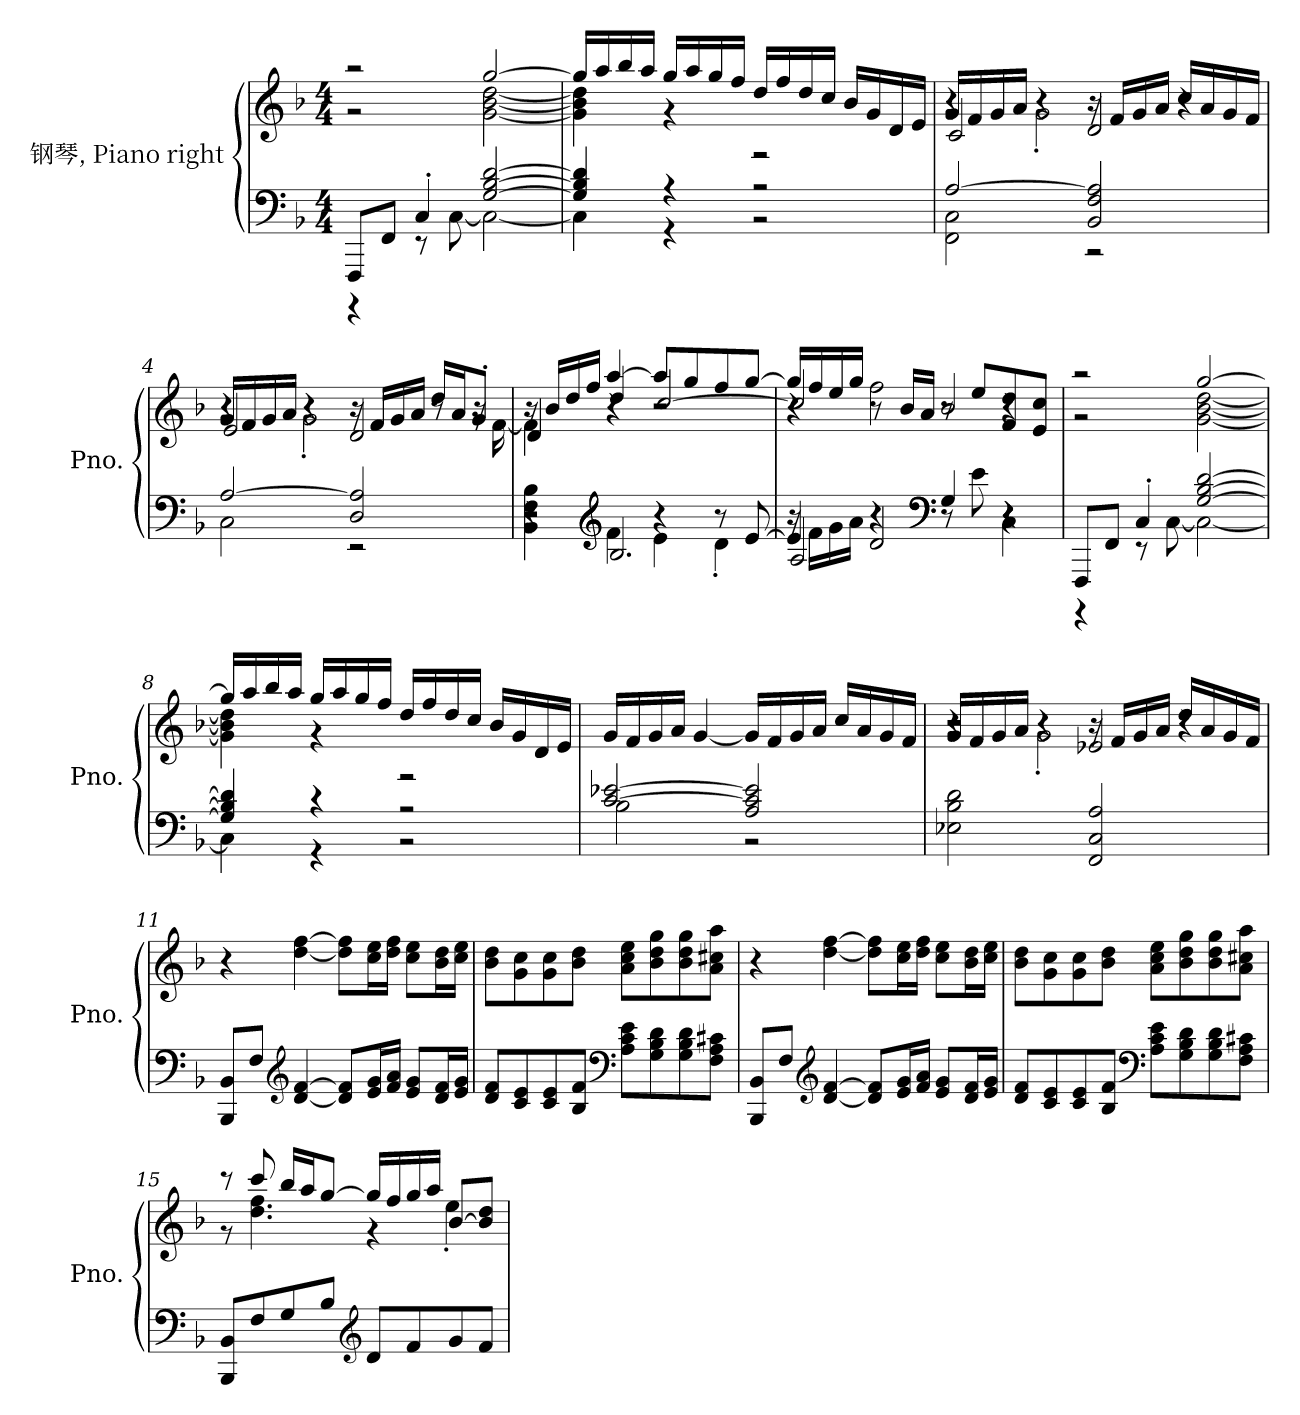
**kern	**kern
*part1	*part1
*staff2	*staff1
*I"钢琴, Piano right	*
*I'Pno.	*
*clefF4	*clefG2
*k[b-]	*k[b-]
*M4/4	*M4/4
*MM91	*MM91
=1	=1
*^	*^
8FFF/L	4r	2r	2r
8FF/J	.	.	.
4C'/	8r	.	.
.	[8C\	.	.
*	*	*MM71	*
[2G/ [2B-/ [2d/	2C\_	[2gg/	[2g\ [2b-\ [2dd\
=2	=2	=2	=2
*	*	*MM99	*
4G/] 4B-/] 4d/]	4C\]	16gg/LL]	4g\] 4b-\] 4dd\]
.	.	16aa/	.
.	.	16bb-/	.
*	*	*MM104	*
.	.	16aa/JJ	.
*	*	*MM107	*
4r	4r	16gg/LL	4r
*	*	*MM111	*
.	.	16aa/	.
.	.	16gg/	.
.	.	16ff/JJ	.
*	*	*MM109	*
2r	2r	16dd/LL	2r
*	*	*MM111	*
.	.	16ff/	.
.	.	16dd/	.
.	.	16cc/JJ	.
*	*	*MM109	*
.	.	16b-/LL	.
*	*	*MM111	*
.	.	16g/	.
.	.	16d/	.
.	.	16e/JJ	.
*	*	*v	*v
=3	=3	=3
*	*	*MM106
*	*	*^
*	*	*	*^
[2A/	2FF\ 2C\	16g/LL	4r	2c/
*	*	*MM104	*	*
.	.	16f/	.	.
*	*	*MM105	*	*
.	.	16g/	.	.
*	*	*MM106	*	*
.	.	16a/JJ	.	.
*	*	*MM104	*	*
.	.	4r	2g'\	.
2BB-/ 2F/ 2A/]	2r	16r	.	2d/
*	*	*MM106	*	*
.	.	16f/LL	.	.
*	*	*MM104	*	*
.	.	16g/	.	.
*	*	*MM107	*	*
.	.	16a/JJ	.	.
*	*	*MM104	*	*
.	.	16cc/LL	4r	.
*	*	*MM106	*	*
.	.	16a/	.	.
.	.	16g/	.	.
*	*	*MM108	*	*
.	.	16f/JJ	.	.
!!LO:LB:g=z	!!	!!
=4	=4	=4	=4	=4
*	*	*MM102	*	*
[2A/	2C\	16g/LL	4r	2e/
*	*	*MM101	*	*
.	.	16f/	.	.
*	*	*MM102	*	*
.	.	16g/	.	.
*	*	*MM105	*	*
.	.	16a/JJ	.	.
*	*	*MM101	*	*
.	.	4r	2g'\	.
2D/ 2A/]	2r	16r	.	2d/
*	*	*MM102	*	*
.	.	16f/LL	.	.
.	.	16g/	.	.
*	*	*MM105	*	*
.	.	16a/JJ	.	.
*	*	*MM99	*	*
.	.	16dd/LL	8r	.
*	*	*MM100	*	*
.	.	16a/J	.	.
.	.	8g'/J	16r	.
.	.	.	[16f\	.
*v	*v	*	*	*
=5	=5	=5	=5
*	*MM94	*	*
*^	*	*	*
*	*^	*	*	*
2r	4BB-\ 4F\ 4B-\	4r	16r	4f\]	4d/
*	*	*	*MM96	*	*
.	.	.	16b-/LL	.	.
*	*	*	*MM99	*	*
.	.	.	16dd/	.	.
*	*	*	*MM91	*	*
.	.	.	16ff/JJ	.	.
*clefG2	*	*	*	*	*
*	*	*	*MM92	*	*
.	4f\	2.B-/	[4aa/	4r	4dd/
*	*	*	*MM92	*	*
4r	4e\	.	8aa/L]	2r	[2cc/
*	*	*	*MM94	*	*
.	.	.	8gg/	.	.
*	*	*	*MM96	*	*
8r	4d'\	.	8ff/	.	.
[8e/	.	.	[8gg/J	.	.
=6	=6	=6	=6	=6	=6
*	*	*	*MM94	*	*
4e/]	16r	2A/	16gg/LL]	4r	2cc/]
*	*	*	*MM92	*	*
.	16f\LL	.	16ff/	.	.
*	*	*	*MM95	*	*
.	16g\	.	16ee/	.	.
.	16a\JJ	.	16gg/JJ	.	.
*	*	*	*MM88	*	*
2d/	4r	.	8r	2ff\	.
*	*	*	*MM93	*	*
.	.	.	16b-/LL	.	.
*	*	*	*MM94	*	*
.	.	.	16a/JJ	.	.
*clefF4	*	*	*	*	*
*	*	*	*MM92	*	*
.	8r	4G/	8r	.	2b-/
*	*	*	*MM89	*	*
.	8e\	.	8ee/L	.	.
*	*	*	*MM86	*	*
4r	4C\	4r	8f/ 8dd/	4r	.
.	.	.	8e/ 8cc/J	.	.
*v	*v	*v	*	*	*
*	*v	*v	*v
=7	=7
*	*MM91
*^	*^
8FFF/L	4r	2r	2r
8FF/J	.	.	.
4C'/	8r	.	.
.	[8C\	.	.
*	*	*MM71	*
[2G/ [2B-/ [2d/	2C\_	[2gg/	[2g\ [2b-\ [2dd\
!!LO:LB:g=z	!!
=8	=8	=8	=8
*	*	*MM99	*
4G/] 4B-/] 4d/]	4C\]	16gg/LL]	4g\] 4b-\] 4dd\]
.	.	16aa/	.
.	.	16bb-/	.
*	*	*MM104	*
.	.	16aa/JJ	.
*	*	*MM107	*
4r	4r	16gg/LL	4r
*	*	*MM111	*
.	.	16aa/	.
.	.	16gg/	.
.	.	16ff/JJ	.
*	*	*MM109	*
2r	2r	16dd/LL	2r
*	*	*MM111	*
.	.	16ff/	.
.	.	16dd/	.
.	.	16cc/JJ	.
*	*	*MM109	*
.	.	16b-/LL	.
*	*	*MM111	*
.	.	16g/	.
.	.	16d/	.
.	.	16e/JJ	.
*	*	*v	*v
=9	=9	=9
*	*	*MM102
[2c/ [2e-X/	2B-\	16g/LL
*	*	*MM104
.	.	16f/
.	.	16g/
*	*	*MM105
.	.	16a/JJ
*	*	*MM104
.	.	[4g/
2A/ 2c/] 2e-/]	2r	16g/LL]
*	*	*MM106
.	.	16f/
*	*	*MM104
.	.	16g/
*	*	*MM106
.	.	16a/JJ
*	*	*MM104
.	.	16cc/LL
*	*	*MM106
.	.	16a/
.	.	16g/
*	*	*MM107
.	.	16f/JJ
*v	*v	*
=10	=10
*	*MM102
*	*^
*	*	*^
2E-X\ 2B-\ 2d\	16g/LL	4r	2r
*	*MM101	*	*
.	16f/	.	.
*	*MM102	*	*
.	16g/	.	.
*	*MM104	*	*
.	16a/JJ	.	.
*	*MM101	*	*
.	4r	2g'\	.
2FF/ 2C/ 2A/	16r	.	2e-X/
*	*MM102	*	*
.	16f/LL	.	.
.	16g/	.	.
*	*MM105	*	*
.	16a/JJ	.	.
*	*MM99	*	*
.	16dd/LL	4r	.
*	*MM100	*	*
.	16a/	.	.
.	16g/	.	.
.	16f/JJ	.	.
*	*v	*v	*v
!!LO:LB:g=z
=11	=11
*	*MM88
8BBB-/ 8BB-/L	4r
8F/J	.
*clefG2	*
[4d/ [4f/	[4dd\ [4ff\
*	*MM100
8d/] 8f/]L	8dd\] 8ff\]L
*	*MM102
16e/ 16g/L	16cc\ 16ee\L
16f/ 16a/JJ	16dd\ 16ff\JJ
*	*MM100
8e/ 8g/L	8cc\ 8ee\L
*	*MM102
16d/ 16f/L	16b-\ 16dd\L
16e/ 16g/JJ	16cc\ 16ee\JJ
=12	=12
8d/ 8f/L	8b-\ 8dd\L
*	*MM100
8c/ 8e/	8g\ 8cc\
8c/ 8e/	8g\ 8cc\
*	*MM98
8B-/ 8f/J	8b-\ 8dd\J
*clefF4	*
8A\ 8c\ 8e\L	8a\ 8cc\ 8ee\L
*	*MM96
8G\ 8B-\ 8d\	8b-\ 8dd\ 8gg\
*	*MM94
8G\ 8B-\ 8d\	8b-\ 8dd\ 8gg\
*	*MM93
8F\ 8A\ 8c#X\J	8a\ 8cc#X\ 8aa\J
=13	=13
*	*MM86
8BBB-/ 8BB-/L	4r
8F/J	.
*clefG2	*
[4d/ [4f/	[4dd\ [4ff\
*	*MM100
8d/] 8f/]L	8dd\] 8ff\]L
*	*MM102
16e/ 16g/L	16cc\ 16ee\L
16f/ 16a/JJ	16dd\ 16ff\JJ
*	*MM100
8e/ 8g/L	8cc\ 8ee\L
*	*MM102
16d/ 16f/L	16b-\ 16dd\L
16e/ 16g/JJ	16cc\ 16ee\JJ
!!LO:LB:g=z
=14	=14
8d/ 8f/L	8b-\ 8dd\L
*	*MM99
8c/ 8e/	8g\ 8cc\
8c/ 8e/	8g\ 8cc\
*	*MM96
8B-/ 8f/J	8b-\ 8dd\J
*clefF4	*
8A\ 8c\ 8e\L	8a\ 8cc\ 8ee\L
*	*MM91
8G\ 8B-\ 8d\	8b-\ 8dd\ 8gg\
*	*MM89
8G\ 8B-\ 8d\	8b-\ 8dd\ 8gg\
*	*MM76
8F\ 8A\ 8c#X\J	8a\ 8cc#X\ 8aa\J
=15	=15
*	*MM74
*	*^
8BBB-/ 8BB-/L	8r	8r
*	*MM91	*
8F/	8ccc/	4.dd\ 4.ff\
*	*MM95	*
8G/	16bb-/LL	.
.	16aa/J	.
*	*MM92	*
8B-/J	[8gg/J	.
*clefG2	*	*
*	*MM94	*
8d/L	16gg/LL]	4r
*	*MM95	*
.	16ff/	.
*	*MM97	*
8f/	16gg/	.
.	16aa/JJ	.
*	*MM93	*
8g/	[8b-/L	4ee'\
*	*MM91	*
8f/J	8b-/] 8dd/J	.
*	*v	*v
=	=
*-	*-
